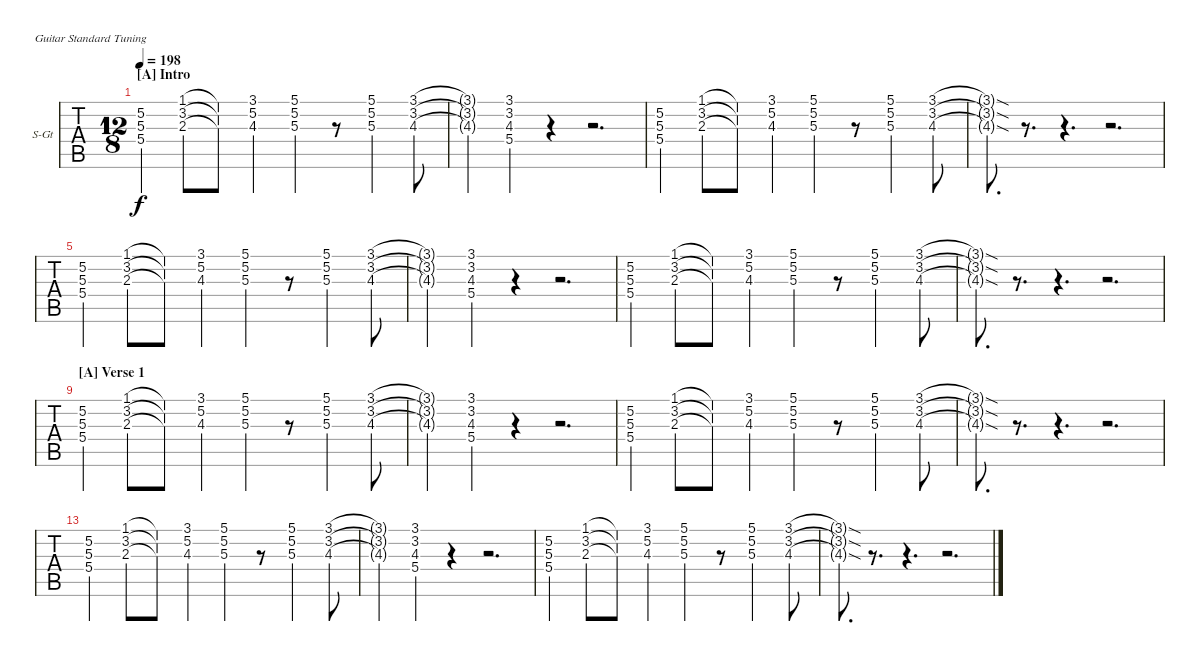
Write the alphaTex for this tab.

\bracketExtendMode nobrackets
\firstSystemTrackNameOrientation horizontal
\otherSystemsTrackNameOrientation horizontal
\defaultBarNumberDisplay FirstOfSystem
\track ("Acoustic" "S-Gt") {instrument acousticguitarsteel}
\staff {tabs}
\tuning (E4 B3 G3 D3 A2 E2)
\ts (12 8)
\beaming (8 2 2 2 6)
\section ("A" "Intro")
\tempo 198
\clef g2
\ks c
(5.2 5.3 5.4).4{dy f instrument acousticguitarsteel} (1.1 3.2 2.3).8 (1.1{t} 3.2{t} 2.3{t}).8 (3.1 5.2 4.3).4 (5.1 5.2 5.3).4 r.8 (5.1 5.2 5.3).4 (3.1 3.2 4.3).8 |
(3.1{t} 3.2{t} 4.3{t}).4 (3.1 3.2 4.3 5.4).4 r.4 r.2{d} |
(5.2 5.3 5.4).4 (1.1 3.2 2.3).8 (1.1{t} 3.2{t} 2.3{t}).8 (3.1 5.2 4.3).4 (5.1 5.2 5.3).4 r.8 (5.1 5.2 5.3).4 (3.1 3.2 4.3).8 |
(3.1{sod t} 3.2{sod t} 4.3{sod t}).8{d} r.8{d} r.4{d} r.2{d} |
(5.2 5.3 5.4).4 (1.1 3.2 2.3).8 (1.1{t} 3.2{t} 2.3{t}).8 (3.1 5.2 4.3).4 (5.1 5.2 5.3).4 r.8 (5.1 5.2 5.3).4 (3.1 3.2 4.3).8 |
(3.1{t} 3.2{t} 4.3{t}).4 (3.1 3.2 4.3 5.4).4 r.4 r.2{d} |
(5.2 5.3 5.4).4 (1.1 3.2 2.3).8 (1.1{t} 3.2{t} 2.3{t}).8 (3.1 5.2 4.3).4 (5.1 5.2 5.3).4 r.8 (5.1 5.2 5.3).4 (3.1 3.2 4.3).8 |
(3.1{sod t} 3.2{sod t} 4.3{sod t}).8{d} r.8{d} r.4{d} r.2{d} |
\section ("A" "Verse 1")
(5.2 5.3 5.4).4 (1.1 3.2 2.3).8 (1.1{t} 3.2{t} 2.3{t}).8 (3.1 5.2 4.3).4 (5.1 5.2 5.3).4 r.8 (5.1 5.2 5.3).4 (3.1 3.2 4.3).8 |
(3.1{t} 3.2{t} 4.3{t}).4 (3.1 3.2 4.3 5.4).4 r.4 r.2{d} |
(5.2 5.3 5.4).4 (1.1 3.2 2.3).8 (1.1{t} 3.2{t} 2.3{t}).8 (3.1 5.2 4.3).4 (5.1 5.2 5.3).4 r.8 (5.1 5.2 5.3).4 (3.1 3.2 4.3).8 |
(3.1{sod t} 3.2{sod t} 4.3{sod t}).8{d} r.8{d} r.4{d} r.2{d} |
(5.2 5.3 5.4).4 (1.1 3.2 2.3).8 (1.1{t} 3.2{t} 2.3{t}).8 (3.1 5.2 4.3).4 (5.1 5.2 5.3).4 r.8 (5.1 5.2 5.3).4 (3.1 3.2 4.3).8 |
(3.1{t} 3.2{t} 4.3{t}).4 (3.1 3.2 4.3 5.4).4 r.4 r.2{d} |
(5.2 5.3 5.4).4 (1.1 3.2 2.3).8 (1.1{t} 3.2{t} 2.3{t}).8 (3.1 5.2 4.3).4 (5.1 5.2 5.3).4 r.8 (5.1 5.2 5.3).4 (3.1 3.2 4.3).8 |
(3.1{sod t} 3.2{sod t} 4.3{sod t}).8{d} r.8{d} r.4{d} r.2{d}
